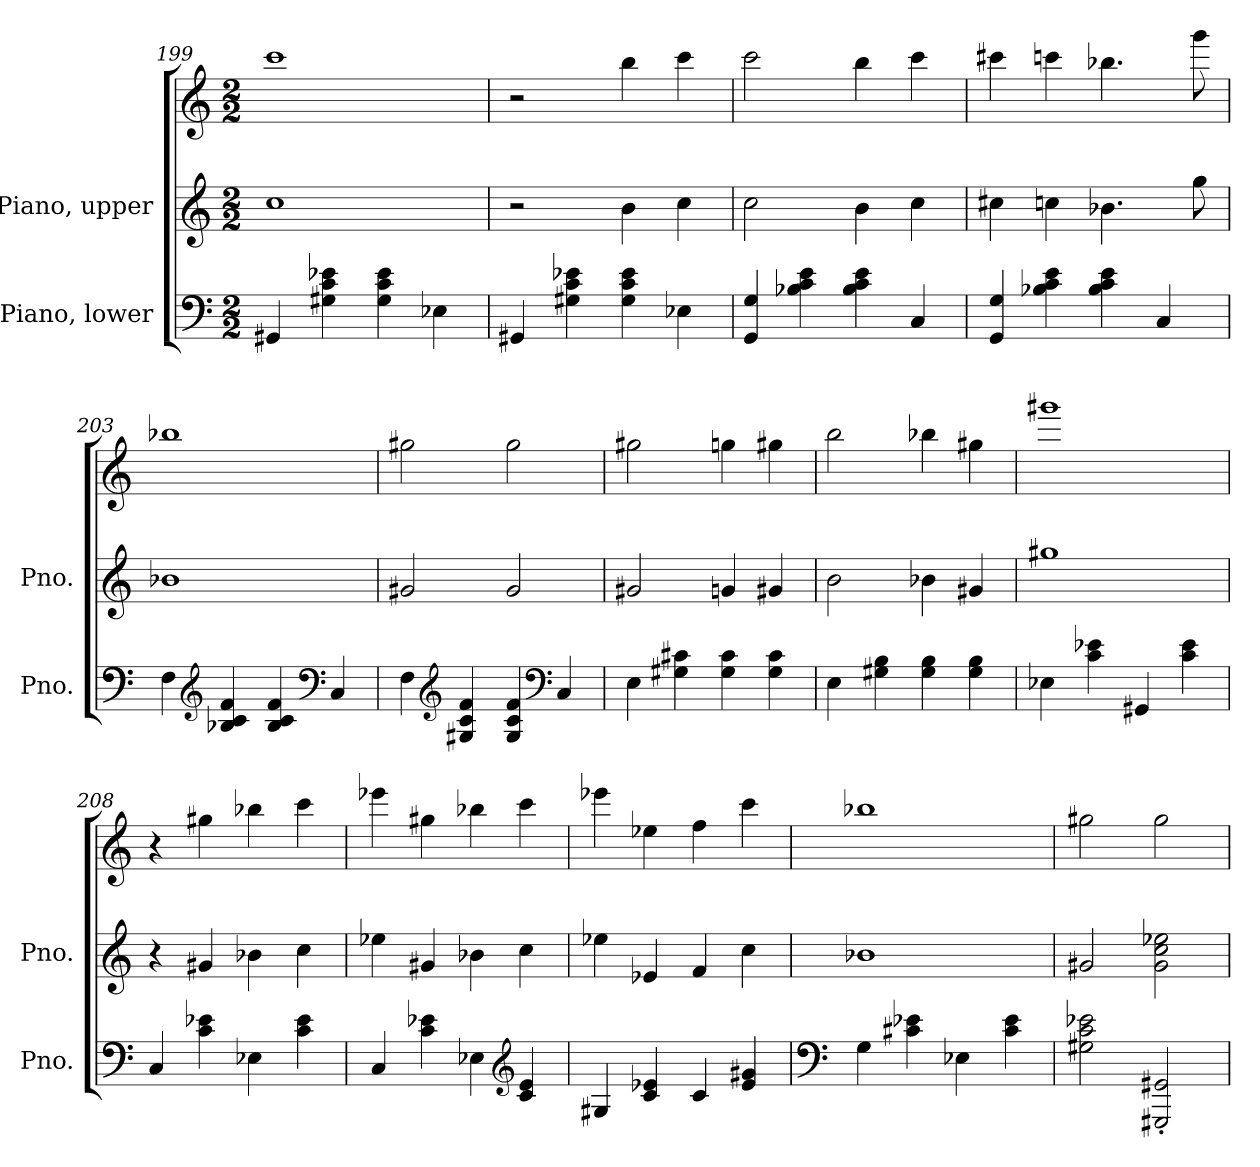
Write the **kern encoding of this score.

**kern	**kern	**kern
*part2	*part1	*part1
*staff3	*staff2	*staff1
*I"Piano, lower	*I"Piano, upper	*
*I'Pno.	*I'Pno.	*
*clefF4	*clefG2	*clefG2
*k[]	*k[]	*k[]
*M2/2	*M2/2	*M2/2
=199	=199	=199
4GG#X/	1cc	1ccc
4G#X\ 4c\ 4e-X\	.	.
4G#\ 4c\ 4e-\	.	.
4E-X\	.	.
=200	=200	=200
4GG#X/	2r	2r
4G#X\ 4c\ 4e-X\	.	.
4G#\ 4c\ 4e-\	4b\	4bb\
4E-X\	4cc\	4ccc\
=201	=201	=201
4GG/ 4G/	2cc\	2ccc\
4B-X\ 4c\ 4e\	.	.
4B-\ 4c\ 4e\	4b\	4bb\
4C/	4cc\	4ccc\
!!LO:LB:g=z
=202	=202	=202
4GG/ 4G/	4cc#X\	4ccc#X\
4B-X\ 4c\ 4e\	4ccn\	4cccn\
4B-\ 4c\ 4e\	4.b-X\	4.bb-X\
4C/	.	.
.	8gg\	8ggg\
=203	=203	=203
4F\	1b-X	1bb-X
*clefG2	*	*
4B-X/ 4c/ 4f/	.	.
4B-/ 4c/ 4f/	.	.
*clefF4	*	*
4C/	.	.
=204	=204	=204
4F\	2g#X/	2gg#X\
*clefG2	*	*
4G#X/ 4c/ 4f/	.	.
4G#/ 4c/ 4f/	2g#/	2gg#\
*clefF4	*	*
4C/	.	.
=205	=205	=205
4E\	2g#X/	2gg#X\
4G#X\ 4c#X\	.	.
4G#\ 4c#\	4gn/	4ggn\
4G#\ 4c#\	4g#X/	4gg#X\
!!LO:LB:g=z
=206	=206	=206
4E\	2b\	2bb\
4G#X\ 4B\	.	.
4G#\ 4B\	4b-X\	4bb-X\
4G#\ 4B\	4g#X/	4gg#X\
=207	=207	=207
4E-X\	1gg#X	1ggg#X
4c\ 4e-X\	.	.
4GG#X/	.	.
4c\ 4e-\	.	.
=208	=208	=208
4C/	4r	4r
4c\ 4e-X\	4g#X/	4gg#X\
4E-X\	4b-X\	4bb-X\
4c\ 4e-\	4cc\	4ccc\
=209	=209	=209
4C/	4ee-X\	4eee-X\
4c\ 4e-X\	4g#X/	4gg#X\
4E-X\	4b-X\	4bb-X\
*clefG2	*	*
4c/ 4e-/	4cc\	4ccc\
=210	=210	=210
4G#X/	4ee-X\	4eee-X\
4c/ 4e-X/	4e-X/	4ee-X\
4c/	4f/	4ff\
4e-/ 4g#X/	4cc\	4ccc\
!!LO:PB:g=z
=211	=211	=211
*clefF4	*	*
4G\	1b-X	1bb-X
4c#X\ 4e-X\	.	.
4E-X\	.	.
4c#\ 4e-\	.	.
=212	=212	=212
2G#X\ 2c\ 2e-X\	2g#X/	2gg#X\
2GGG#X/' 2GG#X/'	2g#\ 2cc\ 2ee-X\	2gg#\
=	=	=
*-	*-	*-
